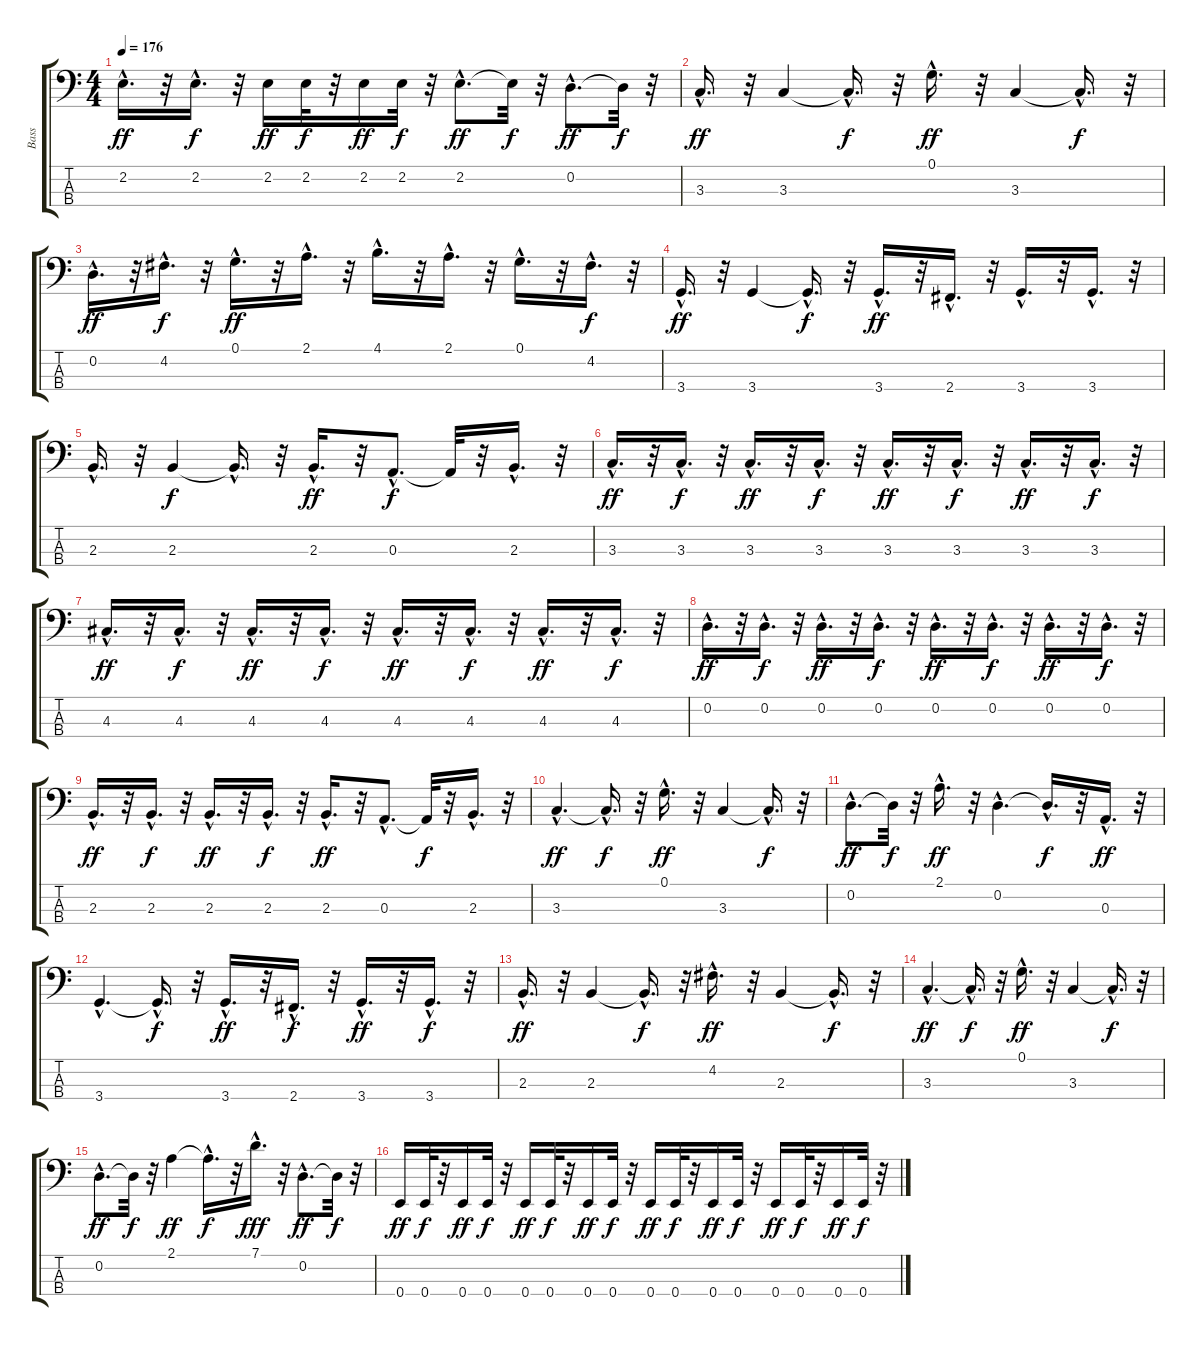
\track ("Bass" "Bass") {instrument electricbassfinger}
\staff {score tabs}
\tuning (G2 D2 A1 E1) {hide}
\ts (4 4)
\tempo 176
\clef f4
\ks c
2.2{hac}.16{d dy ff} r.32 2.2{hac}.16{d dy f} r.32 2.2.16{dy ff} 2.2.32{dy f} r.32 2.2.16{dy ff} 2.2.32{dy f} r.32 2.2{hac}.8{d dy ff} 2.2{t}.32{dy f} r.32 0.2{hac}.8{d dy ff} 0.2{t}.32{dy f} r.32 |
3.3{hac}.16{d dy ff} r.32 3.3.4 3.3{hac t}.16{d dy f} r.32 0.1{hac}.16{d dy ff} r.32 3.3.4 3.3{hac t}.16{d dy f} r.32 |
0.2{hac}.16{d dy ff} r.32 4.2{hac}.16{d dy f} r.32 0.1{hac}.16{d dy ff} r.32 2.1{hac}.16{d} r.32 4.1{hac}.16{d} r.32 2.1{hac}.16{d} r.32 0.1{hac}.16{d} r.32 4.2{hac}.16{d dy f} r.32 |
3.4{hac}.16{d dy ff} r.32 3.4.4 3.4{hac t}.16{d dy f} r.32 3.4{hac}.16{d dy ff} r.32 2.4{hac}.16{d} r.32 3.4{hac}.16{d} r.32 3.4{hac}.16{d} r.32 |
2.3{hac}.16{d} r.32 2.3.4{dy f} 2.3{hac t}.16{d} r.32 2.3{hac}.16{d dy ff} r.32 0.3{hac}.8{d dy f} 0.3{t}.32 r.32 2.3{hac}.16{d} r.32 |
3.3{hac}.16{d dy ff} r.32 3.3{hac}.16{d dy f} r.32 3.3{hac}.16{d dy ff} r.32 3.3{hac}.16{d dy f} r.32 3.3{hac}.16{d dy ff} r.32 3.3{hac}.16{d dy f} r.32 3.3{hac}.16{d dy ff} r.32 3.3{hac}.16{d dy f} r.32 |
4.3{hac}.16{d dy ff} r.32 4.3{hac}.16{d dy f} r.32 4.3{hac}.16{d dy ff} r.32 4.3{hac}.16{d dy f} r.32 4.3{hac}.16{d dy ff} r.32 4.3{hac}.16{d dy f} r.32 4.3{hac}.16{d dy ff} r.32 4.3{hac}.16{d dy f} r.32 |
0.2{hac}.16{d dy ff} r.32 0.2{hac}.16{d dy f} r.32 0.2{hac}.16{d dy ff} r.32 0.2{hac}.16{d dy f} r.32 0.2{hac}.16{d dy ff} r.32 0.2{hac}.16{d dy f} r.32 0.2{hac}.16{d dy ff} r.32 0.2{hac}.16{d dy f} r.32 |
2.3{hac}.16{d dy ff} r.32 2.3{hac}.16{d dy f} r.32 2.3{hac}.16{d dy ff} r.32 2.3{hac}.16{d dy f} r.32 2.3{hac}.16{d dy ff} r.32 0.3{hac}.8{d} 0.3{t}.32{dy f} r.32 2.3{hac}.16{d} r.32 |
3.3{hac}.4{d dy ff} 3.3{hac t}.16{d dy f} r.32 0.1{hac}.16{d dy ff} r.32 3.3.4 3.3{hac t}.16{d dy f} r.32 |
0.2{hac}.8{d dy ff} 0.2{t}.32{dy f} r.32 2.1{hac}.16{d dy ff} r.32 0.2{hac}.4{d} 0.2{hac t}.16{d dy f} r.32 0.3{hac}.16{d dy ff} r.32 |
3.4{hac}.4{d} 3.4{hac t}.16{d dy f} r.32 3.4{hac}.16{d dy ff} r.32 2.4{hac}.16{d dy f} r.32 3.4{hac}.16{d dy ff} r.32 3.4{hac}.16{d dy f} r.32 |
2.3{hac}.16{d dy ff} r.32 2.3.4 2.3{hac t}.16{d dy f} r.32 4.2{hac}.16{d dy ff} r.32 2.3.4 2.3{hac t}.16{d dy f} r.32 |
3.3{hac}.4{d dy ff} 3.3{hac t}.16{d dy f} r.32 0.1{hac}.16{d dy ff} r.32 3.3.4 3.3{hac t}.16{d dy f} r.32 |
0.2{hac}.8{d dy ff} 0.2{t}.32{dy f} r.32 2.1.4{dy ff} 2.1{hac t}.16{d dy f} r.32 7.1{hac}.16{d dy fff} r.32 0.2{hac}.8{d dy ff} 0.2{t}.32{dy f} r.32 |
0.4.16{dy ff} 0.4.32{dy f} r.32 0.4.16{dy ff} 0.4.32{dy f} r.32 0.4.16{dy ff} 0.4.32{dy f} r.32 0.4.16{dy ff} 0.4.32{dy f} r.32 0.4.16{dy ff} 0.4.32{dy f} r.32 0.4.16{dy ff} 0.4.32{dy f} r.32 0.4.16{dy ff} 0.4.32{dy f} r.32 0.4.16{dy ff} 0.4.32{dy f} r.32
